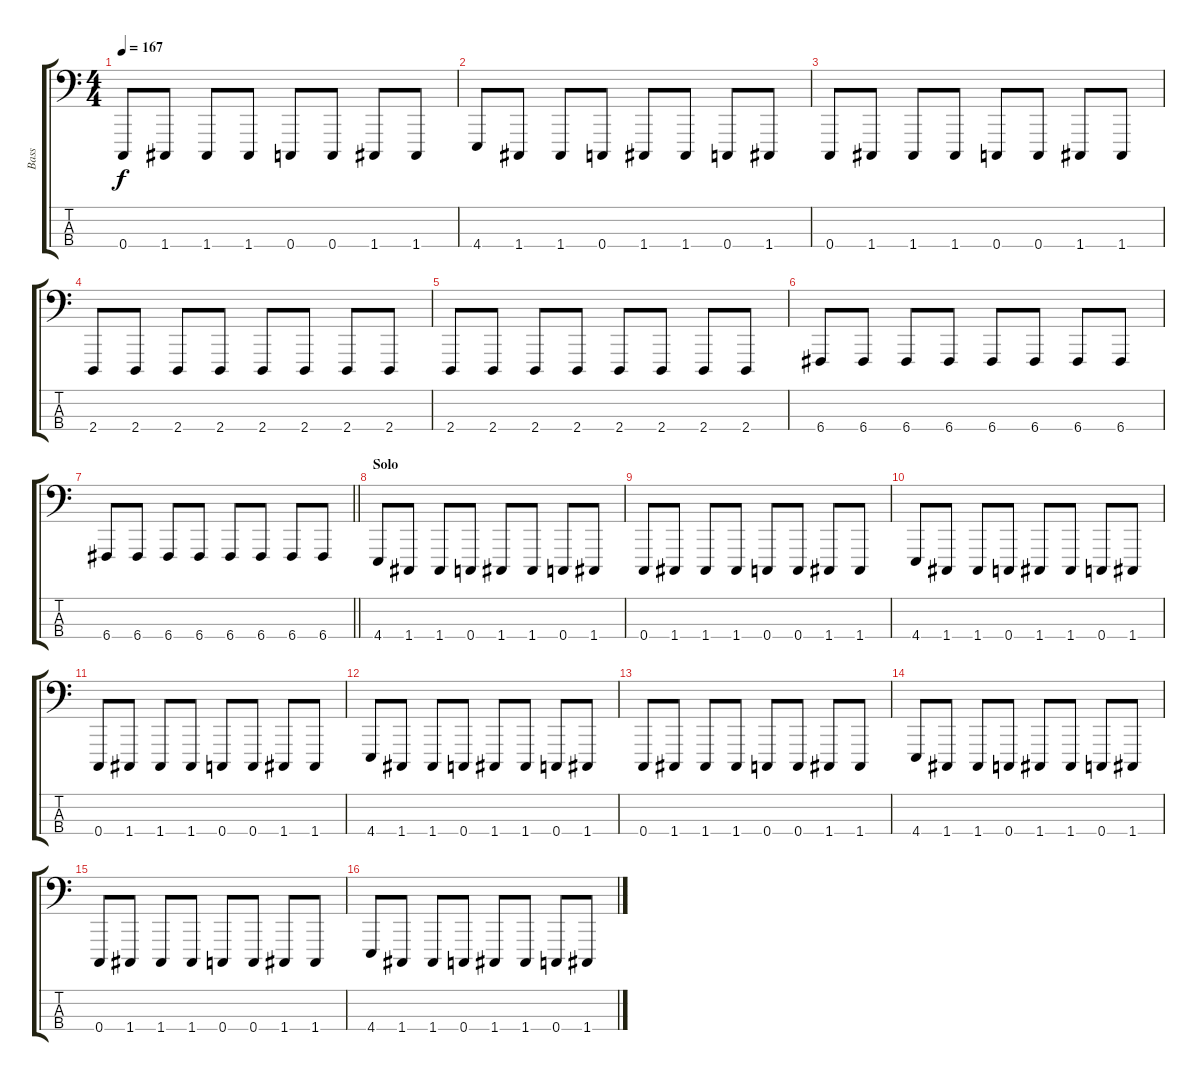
\track ("Bass" "Bass") {instrument lead8bassandlead}
\staff {score tabs}
\tuning (F2 C2 G1 C1) {hide}
\ts (4 4)
\tempo 167
\clef f4
\ks c
0.4.8{dy f} 1.4.8 1.4.8 1.4.8 0.4.8 0.4.8 1.4.8 1.4.8 |
4.4.8 1.4.8 1.4.8 0.4.8 1.4.8 1.4.8 0.4.8 1.4.8 |
0.4.8 1.4.8 1.4.8 1.4.8 0.4.8 0.4.8 1.4.8 1.4.8 |
2.4.8 2.4.8 2.4.8 2.4.8 2.4.8 2.4.8 2.4.8 2.4.8 |
2.4.8 2.4.8 2.4.8 2.4.8 2.4.8 2.4.8 2.4.8 2.4.8 |
6.4.8 6.4.8 6.4.8 6.4.8 6.4.8 6.4.8 6.4.8 6.4.8 |
\barLineRight lightlight
6.4.8 6.4.8 6.4.8 6.4.8 6.4.8 6.4.8 6.4.8 6.4.8 |
\section ("" "Solo")
4.4.8 1.4.8 1.4.8 0.4.8 1.4.8 1.4.8 0.4.8 1.4.8 |
0.4.8 1.4.8 1.4.8 1.4.8 0.4.8 0.4.8 1.4.8 1.4.8 |
4.4.8 1.4.8 1.4.8 0.4.8 1.4.8 1.4.8 0.4.8 1.4.8 |
0.4.8 1.4.8 1.4.8 1.4.8 0.4.8 0.4.8 1.4.8 1.4.8 |
4.4.8 1.4.8 1.4.8 0.4.8 1.4.8 1.4.8 0.4.8 1.4.8 |
0.4.8 1.4.8 1.4.8 1.4.8 0.4.8 0.4.8 1.4.8 1.4.8 |
4.4.8 1.4.8 1.4.8 0.4.8 1.4.8 1.4.8 0.4.8 1.4.8 |
0.4.8 1.4.8 1.4.8 1.4.8 0.4.8 0.4.8 1.4.8 1.4.8 |
4.4.8 1.4.8 1.4.8 0.4.8 1.4.8 1.4.8 0.4.8 1.4.8
